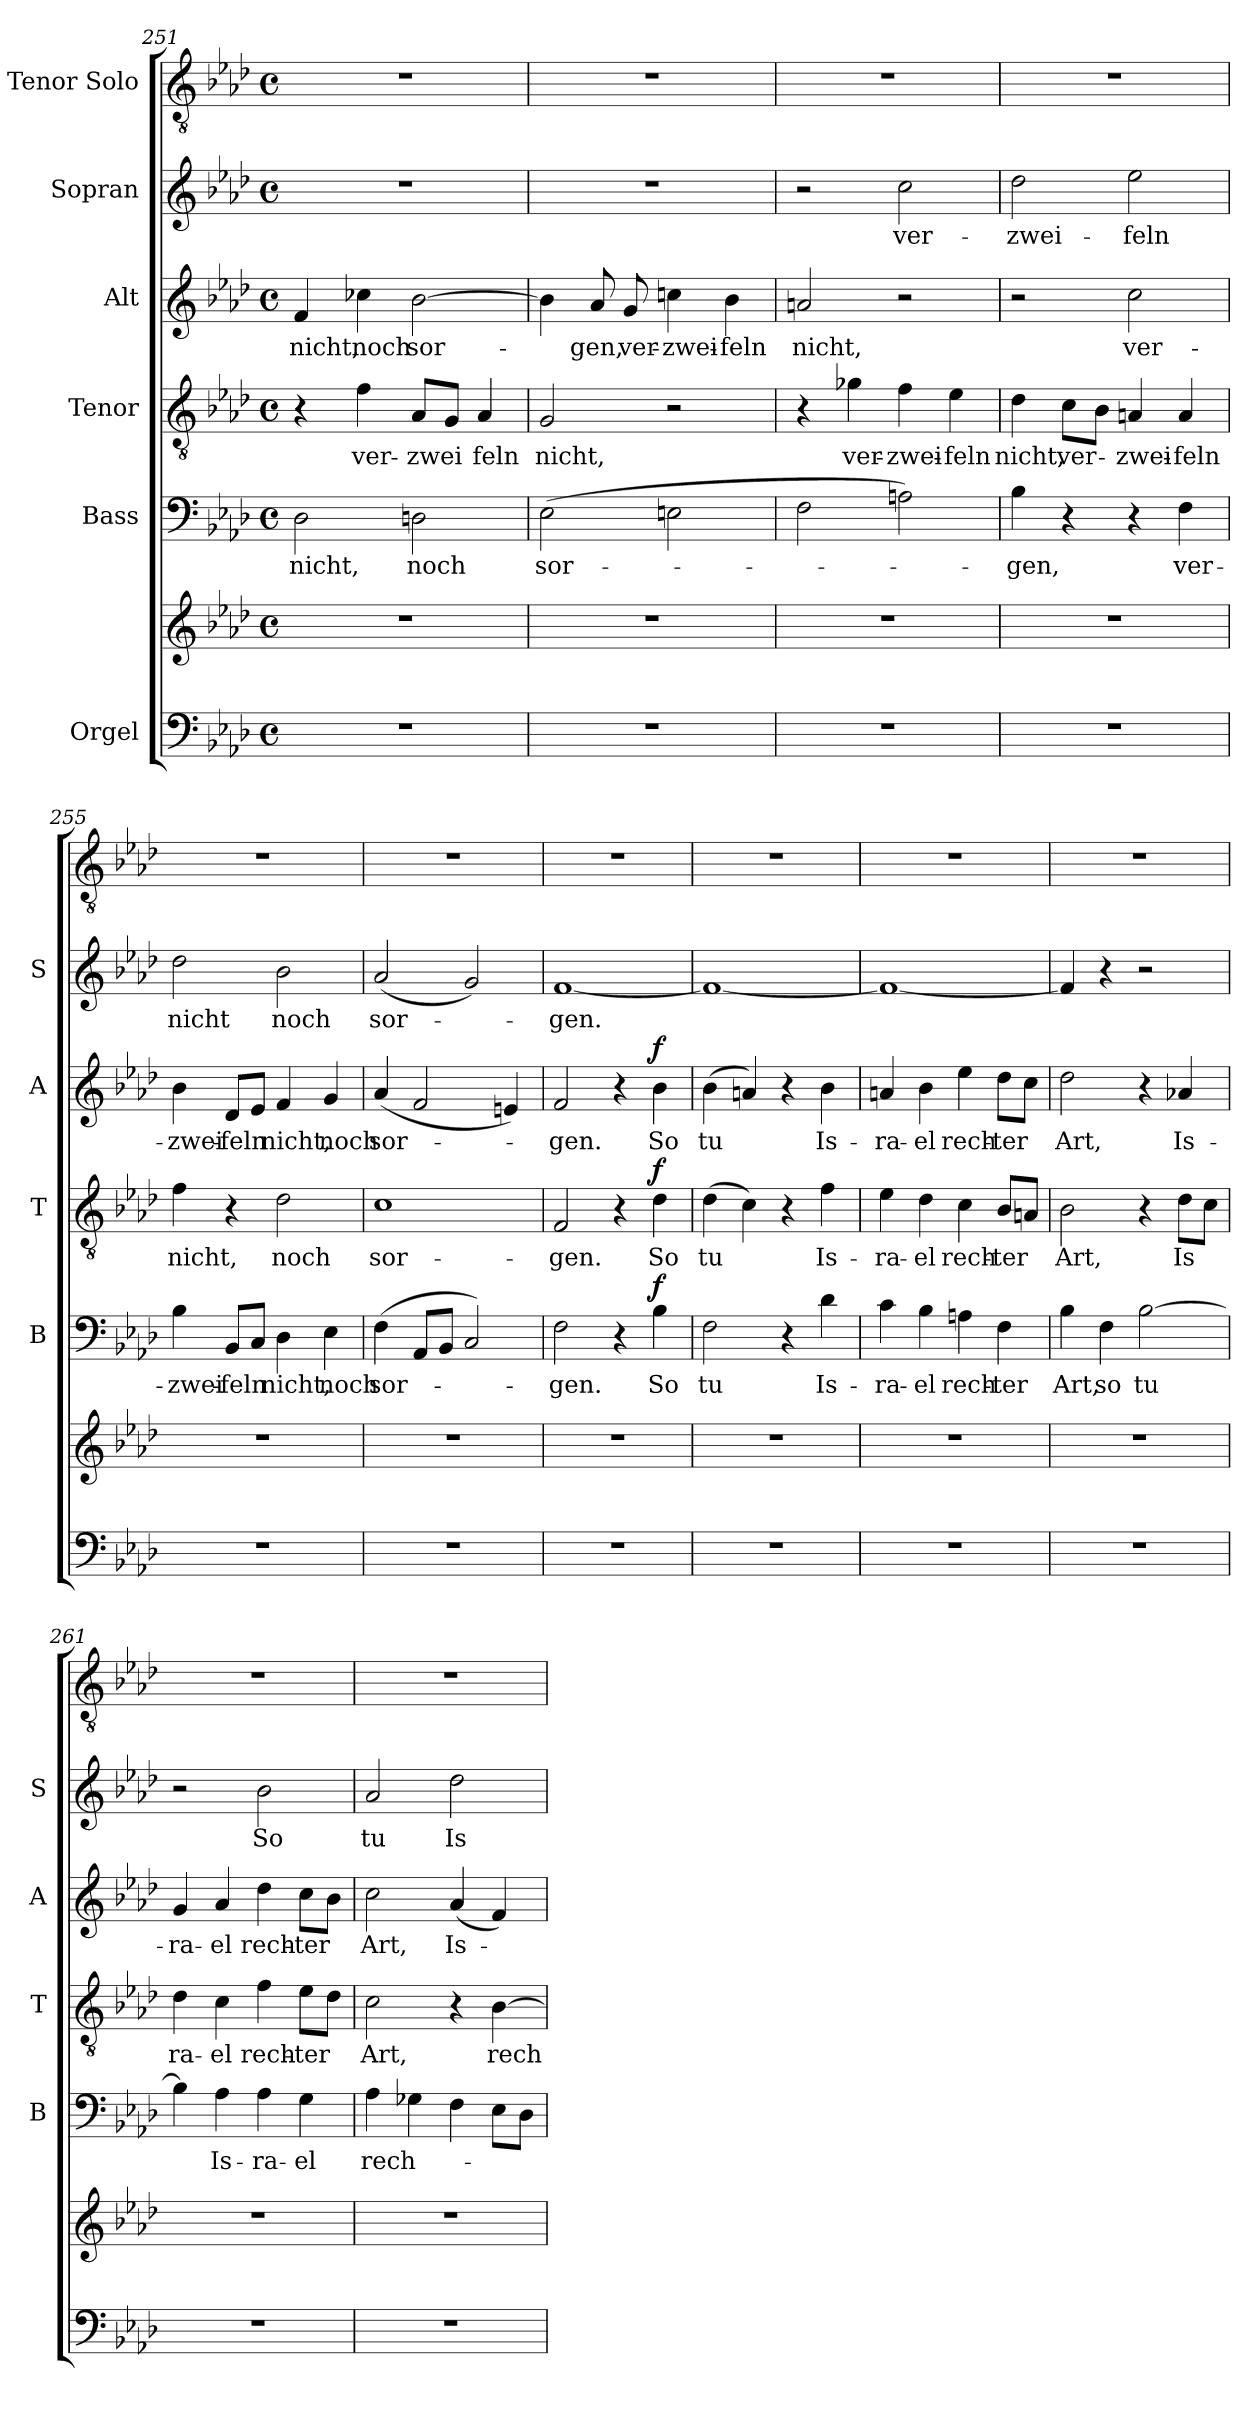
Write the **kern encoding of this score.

**kern	**kern	**kern	**text	**dynam	**kern	**text	**dynam	**kern	**text	**dynam	**kern	**text	**kern
*part6	*part6	*part5	*part5	*part5	*part4	*part4	*part4	*part3	*part3	*part3	*part2	*part2	*part1
*staff7	*staff6	*staff5	*staff5	*staff5	*staff4	*staff4	*staff4	*staff3	*staff3	*staff3	*staff2	*staff2	*staff1
*I"Orgel	*	*I"Bass	*	*	*I"Tenor	*	*	*I"Alt	*	*	*I"Sopran	*	*I"Tenor Solo
*	*	*I'B	*	*	*I'T	*	*	*I'A	*	*	*I'S	*	*
*clefF4	*clefG2	*clefF4	*	*	*clefGv2	*	*	*clefG2	*	*	*clefG2	*	*clefGv2
*k[b-e-a-d-]	*k[b-e-a-d-]	*k[b-e-a-d-]	*	*	*k[b-e-a-d-]	*	*	*k[b-e-a-d-]	*	*	*k[b-e-a-d-]	*	*k[b-e-a-d-]
*M4/4	*M4/4	*M4/4	*	*	*M4/4	*	*	*M4/4	*	*	*M4/4	*	*M4/4
*met(c)	*met(c)	*met(c)	*	*	*met(c)	*	*	*met(c)	*	*	*met(c)	*	*met(c)
=251	=251	=251	=251	=251	=251	=251	=251	=251	=251	=251	=251	=251	=251
1r	1r	2D-\	nicht,	.	4r	.	.	4f/	nicht,	.	1r	.	1r
.	.	.	.	.	4f\	ver-	.	4cc-X\	noch	.	.	.	.
.	.	2Dn\	noch	.	8A-/L	-zwei	.	[2b-\	sor-	.	.	.	.
.	.	.	.	.	8G/J	.	.	.	.	.	.	.	.
.	.	.	.	.	4A-/	feln	.	.	.	.	.	.	.
=252	=252	=252	=252	=252	=252	=252	=252	=252	=252	=252	=252	=252	=252
1r	1r	(2E-\	sor-	.	2G/	nicht,	.	4b-\]	.	.	1r	.	1r
.	.	.	.	.	.	.	.	8a-/	-gen,	.	.	.	.
.	.	.	.	.	.	.	.	8g/	ver-	.	.	.	.
.	.	2En\	.	.	2r	.	.	4ccn\	-zwei-	.	.	.	.
.	.	.	.	.	.	.	.	4b-\	-feln	.	.	.	.
=253	=253	=253	=253	=253	=253	=253	=253	=253	=253	=253	=253	=253	=253
1r	1r	2F\	.	.	4r	.	.	2an/	nicht,	.	2r	.	1r
.	.	.	.	.	4g-X\	ver-	.	.	.	.	.	.	.
.	.	2An\)	.	.	4f\	-zwei-	.	2r	.	.	2cc\	ver-	.
.	.	.	.	.	4e-\	-feln	.	.	.	.	.	.	.
!!LO:LB:g=z
=254	=254	=254	=254	=254	=254	=254	=254	=254	=254	=254	=254	=254	=254
1r	1r	4B-\	-gen,	.	4d-\	nicht,	.	2r	.	.	2dd-\	-zwei-	1r
.	.	4r	.	.	8c\L	ver-	.	.	.	.	.	.	.
.	.	.	.	.	8B-\J	.	.	.	.	.	.	.	.
.	.	4r	.	.	4An/	-zwei-	.	2cc\	ver-	.	2ee-\	-feln	.
.	.	4F\	ver-	.	4A/	-feln	.	.	.	.	.	.	.
=255	=255	=255	=255	=255	=255	=255	=255	=255	=255	=255	=255	=255	=255
1r	1r	4B-\	-zwei-	.	4f\	nicht,	.	4b-\	-zwei-	.	2dd-\	nicht	1r
.	.	8BB-/L	-feln	.	4r	.	.	8d-/L	-feln	.	.	.	.
.	.	8C/J	.	.	.	.	.	8e-/J	.	.	.	.	.
.	.	4D-\	nicht,	.	2d-\	noch	.	4f/	nicht,	.	2b-\	noch	.
.	.	4E-\	noch	.	.	.	.	4g/	noch	.	.	.	.
=256	=256	=256	=256	=256	=256	=256	=256	=256	=256	=256	=256	=256	=256
1r	1r	(4F\	sor-	.	1c	sor-	.	(4a-/	sor-	.	(2a-/	sor-	1r
.	.	8AA-/L	.	.	.	.	.	2f/	.	.	.	.	.
.	.	8BB-/J	.	.	.	.	.	.	.	.	.	.	.
.	.	2C/)	.	.	.	.	.	.	.	.	2g/)	.	.
.	.	.	.	.	.	.	.	4en/)	.	.	.	.	.
=257	=257	=257	=257	=257	=257	=257	=257	=257	=257	=257	=257	=257	=257
1r	1r	2F\	-gen.	.	2F/	-gen.	.	2f/	-gen.	.	[1f	-gen.	1r
.	.	4r	.	.	4r	.	.	4r	.	.	.	.	.
!	!	!	!	!LO:DY:a	!	!	!LO:DY:a	!	!	!LO:DY:a	!	!	!
.	.	4B-\	So	f	4d-\	So	f	4b-\	So	f	.	.	.
=258	=258	=258	=258	=258	=258	=258	=258	=258	=258	=258	=258	=258	=258
1r	1r	2F\	tu	.	(4d-\	tu	.	(4b-\	tu	.	1f_	.	1r
.	.	.	.	.	4c\)	.	.	4an/)	.	.	.	.	.
.	.	4r	.	.	4r	.	.	4r	.	.	.	.	.
.	.	4d-\	Is-	.	4f\	Is-	.	4b-\	Is-	.	.	.	.
!!LO:LB:g=z
=259	=259	=259	=259	=259	=259	=259	=259	=259	=259	=259	=259	=259	=259
1r	1r	4c\	-ra-	.	4e-\	-ra-	.	4an/	-ra-	.	1f_	.	1r
.	.	4B-\	-el	.	4d-\	-el	.	4b-\	-el	.	.	.	.
.	.	4An\	rech-	.	4c\	rech-	.	4ee-\	rech-	.	.	.	.
.	.	4F\	-ter	.	8B-/L	-ter	.	8dd-\L	-ter	.	.	.	.
.	.	.	.	.	8An/J	.	.	8cc\J	.	.	.	.	.
=260	=260	=260	=260	=260	=260	=260	=260	=260	=260	=260	=260	=260	=260
1r	1r	4B-\	Art,	.	2B-\	Art,	.	2dd-\	Art,	.	4f/]	.	1r
.	.	4F\	so	.	.	.	.	.	.	.	4r	.	.
.	.	[2B-\	tu	.	4r	.	.	4r	.	.	2r	.	.
.	.	.	.	.	8d-\L	-Is	.	4a-X/	Is-	.	.	.	.
.	.	.	.	.	8c\J	.	.	.	.	.	.	.	.
=261	=261	=261	=261	=261	=261	=261	=261	=261	=261	=261	=261	=261	=261
1r	1r	4B-\]	.	.	4d-\	ra-	.	4g/	-ra-	.	2r	.	1r
.	.	4A-\	Is-	.	4c\	-el	.	4a-/	-el	.	.	.	.
.	.	4A-\	-ra-	.	4f\	rech-	.	4dd-\	rech-	.	2b-\	So	.
.	.	4G\	-el	.	8e-\L	-ter	.	8cc\L	-ter	.	.	.	.
.	.	.	.	.	8d-\J	.	.	8b-\J	.	.	.	.	.
=262	=262	=262	=262	=262	=262	=262	=262	=262	=262	=262	=262	=262	=262
1r	1r	4A-\	rech-	.	2c\	Art,	.	2cc\	Art,	.	2a-/	tu	1r
.	.	4G-X\	.	.	.	.	.	.	.	.	.	.	.
.	.	4F\	.	.	4r	.	.	(4a-/	Is-	.	2dd-\	Is-	.
.	.	8E-\L	.	.	[4B-\	rech-	.	4f/)	.	.	.	.	.
.	.	8D-\J	.	.	.	.	.	.	.	.	.	.	.
=	=	=	=	=	=	=	=	=	=	=	=	=	=
*-	*-	*-	*-	*-	*-	*-	*-	*-	*-	*-	*-	*-	*-
